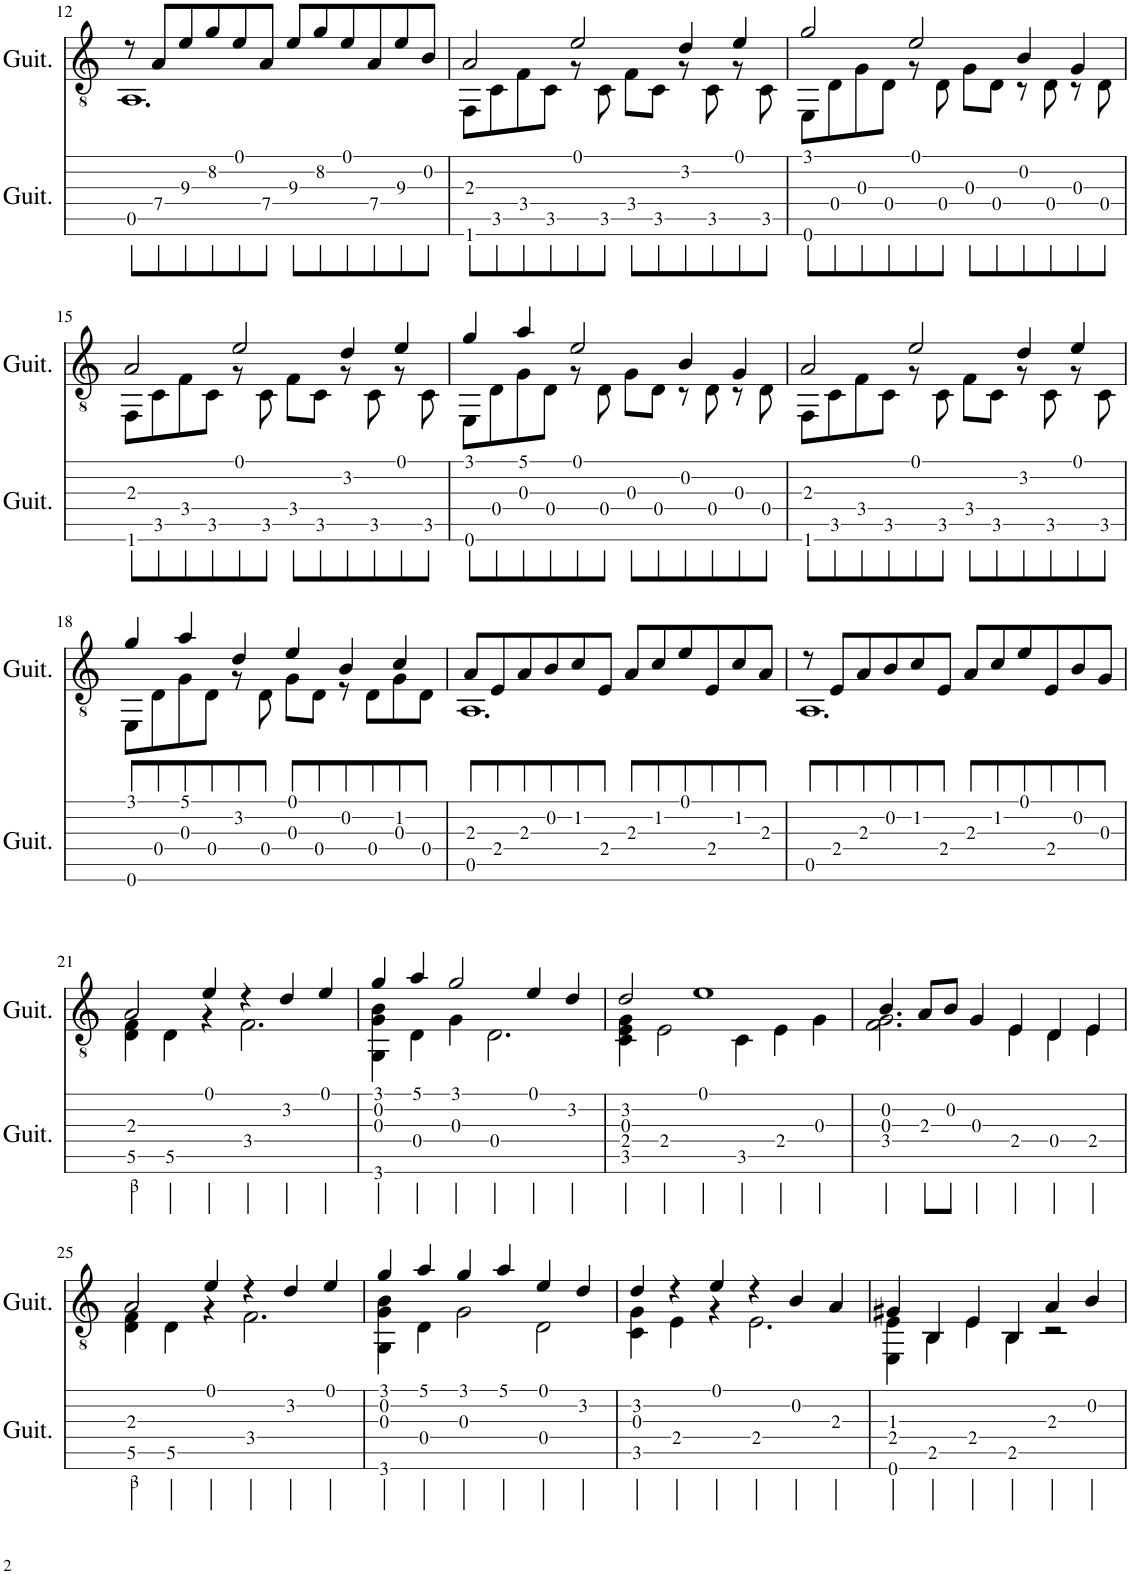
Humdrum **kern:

**kern	**kern
*part2	*part1
*staff2	*staff1
*I"Guitare classique	*I"Guitare acoustique
*I'Guit.	*I'Guit.
!!LO:PB:g=z
*	*clefGv2
*k[]	*k[]
*M6/4	*M6/4
=12	=12
*	*^
8AA\L	8r	1.AA
8A\	8A/L	.
8e\	8e/	.
8g\	8g/	.
8e\	8e/	.
8A\J	8A/J	.
8e\L	8e/L	.
8g\	8g/	.
8e\	8e/	.
8A\	8A/	.
8e\	8e/	.
8B\J	8B/J	.
=13	=13	=13
8FF\ 8A\L	2A/	8FF\L
8C\	.	8C\
8F\	.	8F\
8C\	.	8C\J
8e\	2e/	8r
8C\J	.	8C\
8F\L	.	8F\L
8C\	.	8C\J
8d\	4d/	8r
8C\	.	8C\
8e\	4e/	8r
8C\J	.	8C\
=14	=14	=14
8EE\ 8g\L	2g/	8EE\L
8D\	.	8D\
8G\	.	8G\
8D\	.	8D\J
8e\	2e/	8r
8D\J	.	8D\
8G\L	.	8G\L
8D\	.	8D\J
8B\	4B/	8r
8D\	.	8D\
8G\	4G/	8r
8D\J	.	8D\
!!LO:LB:g=z	!!
=15	=15	=15
8FF\ 8A\L	2A/	8FF\L
8C\	.	8C\
8F\	.	8F\
8C\	.	8C\J
8e\	2e/	8r
8C\J	.	8C\
8F\L	.	8F\L
8C\	.	8C\J
8d\	4d/	8r
8C\	.	8C\
8e\	4e/	8r
8C\J	.	8C\
=16	=16	=16
8EE\ 8g\L	4g/	8EE\L
8D\	.	8D\
8G\ 8a\	4a/	8G\
8D\	.	8D\J
8e\	2e/	8r
8D\J	.	8D\
8G\L	.	8G\L
8D\	.	8D\J
8B\	4B/	8r
8D\	.	8D\
8G\	4G/	8r
8D\J	.	8D\
=17	=17	=17
8FF\ 8A\L	2A/	8FF\L
8C\	.	8C\
8F\	.	8F\
8C\	.	8C\J
8e\	2e/	8r
8C\J	.	8C\
8F\L	.	8F\L
8C\	.	8C\J
8d\	4d/	8r
8C\	.	8C\
8e\	4e/	8r
8C\J	.	8C\
!!LO:LB:g=z	!!
=18	=18	=18
*^	*	*
8EE/ 8g/L	4ryy	4g/	8EE\L
8D/	.	.	8D\
8G/ 8a/	4r	4a/	8G\
8D/	.	.	8D\J
8d/	1r	4d/	8r
8D/J	.	.	8D\
8G/ 8e/L	.	4e/	8G\L
8D/	.	.	8D\J
8B/	.	4B/	8r
8D/	.	.	8D\L
8G/ 8c/	.	4c/	8G\
8D/J	.	.	8D\J
=19	=19	=19	=19
8AA/ 8A/L	4.ryy	8A/L	1.AA
8E/	.	8E/	.
8A/	.	8A/	.
*v	*v	*	*
8B/	8B/	.
8c/	8c/	.
8E/J	8E/J	.
8A/L	8A/L	.
8c/	8c/	.
8e/	8e/	.
8E/	8E/	.
8c/	8c/	.
*^	*	*
8A/J	8r	8A/J	.
=20	=20	=20	=20
8AA/L	4ryy	8r	1.AA
8E/	.	8E/L	.
*v	*v	*	*
8A/	8A/	.
8B/	8B/	.
8c/	8c/	.
8E/J	8E/J	.
8A/L	8A/L	.
8c/	8c/	.
8e/	8e/	.
8E/	8E/	.
*^	*	*
8B/	4r	8B/	.
8G/J	.	8G/J	.
*v	*v	*	*
!!LO:LB:g=z	!!
=21	=21	=21
4D\ 4F\ 4A\	2A/	4D\ 4F\
4D\	.	4D\
4e\	4e/	4r
4F\	4r	2.F\
4d\	4d/	.
4e\	4e/	.
=22	=22	=22
4GG\ 4G\ 4B\ 4g\	4g/	4GG\ 4G\ 4B\
4D\ 4a\	4a/	4D\
4G\ 4g\	2g/	4G\
4D\	.	2.D\
4e\	4e/	.
4d\	4d/	.
=23	=23	=23
4C\ 4E\ 4G\ 4d\	2d/	4C\ 4E\ 4G\
4E\	.	2E\
4e\	1e	.
4C\	.	4C\
4E\	.	4E\
4G\	.	4G\
=24	=24	=24
4F\ 4G\ 4B\	4B/	2.F\ 2.G\
8A\L	8A/L	.
8B\J	8B/J	.
4G\	4G/	.
4E\	4E/	4E\
4D\	4D/	4D\
4E\	4E/	4E\
!!LO:LB:g=z	!!
=25	=25	=25
4D\ 4F\ 4A\	2A/	4D\ 4F\
4D\	.	4D\
4e\	4e/	4r
4F\	4r	2.F\
4d\	4d/	.
4e\	4e/	.
=26	=26	=26
4GG\ 4G\ 4B\ 4g\	4g/	4GG\ 4G\ 4B\
4D\ 4a\	4a/	4D\
4G\ 4g\	4g/	2G\
4a\	4a/	.
4D\ 4e\	4e/	2D\
4d\	4d/	.
=27	=27	=27
4C\ 4G\ 4d\	4d/	4C\ 4G\
4E\	4r	4E\
4e\	4e/	4r
4E\	4r	2.E\
4B\	4B/	.
4A\	4A/	.
=28	=28	=28
4EE\ 4E\ 4G#\	4G#X/	4EE\ 4E\
4BB\	4BB/	4BB\
4E\	4E/	4E\
4BB\	4BB/	4BB\
4A\	4A/	2r
4B\	4B/	.
*	*v	*v
=	=
*-	*-
